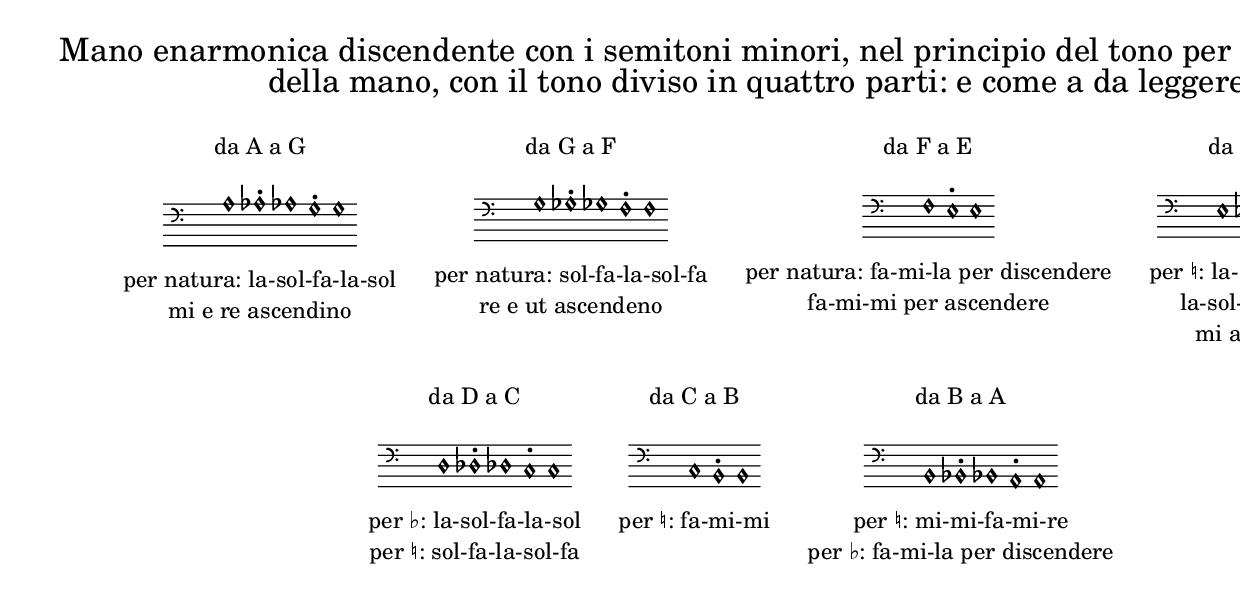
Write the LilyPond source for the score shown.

\version "2.22.2"

% Auto generated file

\header {
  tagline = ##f
}

dot = {
   \once \override Script.add-stem-support = ##f
   \once \override Script.toward-stem-shift = 0
   \once \override Script.skyline-horizontal-padding = 0
   \once \override Script.direction = 1
   \once \override Script.font-size = 1
}

\markup {
  \center-column {
    \line {
      \center-align
      \fontsize#3 { \concat { \normal-text "Mano enarmonica discendente con i semitoni minori, nel principio del tono per le sette lettere"} }
    }\line {
      \center-align
      \fontsize#3 { \concat { \normal-text "della mano, con il tono diviso in quattro parti: e come a da leggere"} }
    }
    \null
    \line {
      \center-column {
        \line {
          \left-align {  \normal-text "da A a G" }
        }

        \null
        \line {
          \score {
            <<
              \new Staff \with { instrumentName = ""} {
                \override Staff.TimeSignature.stencil = ##f
                \override Staff.NoteHead.style = #'baroque
                \accidentalStyle Score.forget
                \override Rest.style = #'mensural
                \override NoteHead.style = #'petrucci
                \cadenzaOn
                \clef "mensural-f"
                \key c #`((0 . ,NATURAL) (1 . ,NATURAL) (2 . ,NATURAL)
                          (3 . ,NATURAL) (4 . ,NATURAL) (5 . ,NATURAL)
                          (6 . ,NATURAL))  a1   \dot as1-.   as1   \dot g1-.   g1  
                \cadenzaOff
              }
            >>
            \layout {
              \context {
                \Score
                \override SpacingSpanner.common-shortest-duration = #(ly:make-moment 1)
              }
            }
          }
        }
        \null
        \line {
          \left-align {  \normal-text "per natura: la-sol-fa-la-sol" }
        }
        \line {
          \left-align {  \normal-text "mi e re ascendino" }
        }

      }
      \hspace #3 
      \center-column {
        \line {
          \left-align {  \normal-text "da G a F" }
        }

        \null
        \line {
          \score {
            <<
              \new Staff \with { instrumentName = ""} {
                \override Staff.TimeSignature.stencil = ##f
                \override Staff.NoteHead.style = #'baroque
                \accidentalStyle Score.forget
                \override Rest.style = #'mensural
                \override NoteHead.style = #'petrucci
                \cadenzaOn
                \clef "mensural-f"
                \key c #`((0 . ,NATURAL) (1 . ,NATURAL) (2 . ,NATURAL)
                          (3 . ,NATURAL) (4 . ,NATURAL) (5 . ,NATURAL)
                          (6 . ,NATURAL))  g1   \dot ges1-.   ges1   \dot f1-.   f1  
                \cadenzaOff
              }
            >>
            \layout {
              \context {
                \Score
                \override SpacingSpanner.common-shortest-duration = #(ly:make-moment 1)
              }
            }
          }
        }
        \null
        \line {
          \left-align {  \normal-text "per natura: sol-fa-la-sol-fa" }
        }
        \line {
          \left-align {  \normal-text "re e ut ascendeno" }
        }

      }
      \hspace #3 
      \center-column {
        \line {
          \left-align {  \normal-text "da F a E" }
        }

        \null
        \line {
          \score {
            <<
              \new Staff \with { instrumentName = ""} {
                \override Staff.TimeSignature.stencil = ##f
                \override Staff.NoteHead.style = #'baroque
                \accidentalStyle Score.forget
                \override Rest.style = #'mensural
                \override NoteHead.style = #'petrucci
                \cadenzaOn
                \clef "mensural-f"
                \key c #`((0 . ,NATURAL) (1 . ,NATURAL) (2 . ,NATURAL)
                          (3 . ,NATURAL) (4 . ,NATURAL) (5 . ,NATURAL)
                          (6 . ,NATURAL))  f1   \dot e1-.   e1  
                \cadenzaOff
              }
            >>
            \layout {
              \context {
                \Score
                \override SpacingSpanner.common-shortest-duration = #(ly:make-moment 1)
              }
            }
          }
        }
        \null
        \line {
          \left-align {  \normal-text "per natura: fa-mi-la per discendere" }
        }
        \line {
          \left-align {  \normal-text "fa-mi-mi per ascendere" }
        }

      }
      \hspace #3 
      \center-column {
        \line {
          \left-align {  \normal-text "da E a D" }
        }

        \null
        \line {
          \score {
            <<
              \new Staff \with { instrumentName = ""} {
                \override Staff.TimeSignature.stencil = ##f
                \override Staff.NoteHead.style = #'baroque
                \accidentalStyle Score.forget
                \override Rest.style = #'mensural
                \override NoteHead.style = #'petrucci
                \cadenzaOn
                \clef "mensural-f"
                \key c #`((0 . ,NATURAL) (1 . ,NATURAL) (2 . ,NATURAL)
                          (3 . ,NATURAL) (4 . ,NATURAL) (5 . ,NATURAL)
                          (6 . ,NATURAL))  e1   \dot es1-.   es1   \dot d1-.   d1  
                \cadenzaOff
              }
            >>
            \layout {
              \context {
                \Score
                \override SpacingSpanner.common-shortest-duration = #(ly:make-moment 1)
              }
            }
          }
        }
        \null
        \line {
          \left-align {  \normal-text "per ♮: la-sol-fa-mi-re" }
        }
        \line {
          \left-align {  \normal-text "la-sol-fa-la-sol" }
        }
        \line {
          \left-align {  \normal-text "mi ascende" }
        }

      }
      \hspace #3 
    }
    \null
    \null
    \line {      \center-column {
        \line {
          \left-align {  \normal-text "da D a C" }
        }

        \null
        \line {
          \score {
            <<
              \new Staff \with { instrumentName = ""} {
                \override Staff.TimeSignature.stencil = ##f
                \override Staff.NoteHead.style = #'baroque
                \accidentalStyle Score.forget
                \override Rest.style = #'mensural
                \override NoteHead.style = #'petrucci
                \cadenzaOn
                \clef "mensural-f"
                \key c #`((0 . ,NATURAL) (1 . ,NATURAL) (2 . ,NATURAL)
                          (3 . ,NATURAL) (4 . ,NATURAL) (5 . ,NATURAL)
                          (6 . ,NATURAL))  d1   \dot des1-.   des1   \dot c1-.   c1  
                \cadenzaOff
              }
            >>
            \layout {
              \context {
                \Score
                \override SpacingSpanner.common-shortest-duration = #(ly:make-moment 1)
              }
            }
          }
        }
        \null
        \line {
          \left-align {  \normal-text "per ♭: la-sol-fa-la-sol" }
        }
        \line {
          \left-align {  \normal-text "per ♮: sol-fa-la-sol-fa" }
        }

      }
      \hspace #3 
      \center-column {
        \line {
          \left-align {  \normal-text "da C a B" }
        }

        \null
        \line {
          \score {
            <<
              \new Staff \with { instrumentName = ""} {
                \override Staff.TimeSignature.stencil = ##f
                \override Staff.NoteHead.style = #'baroque
                \accidentalStyle Score.forget
                \override Rest.style = #'mensural
                \override NoteHead.style = #'petrucci
                \cadenzaOn
                \clef "mensural-f"
                \key c #`((0 . ,NATURAL) (1 . ,NATURAL) (2 . ,NATURAL)
                          (3 . ,NATURAL) (4 . ,NATURAL) (5 . ,NATURAL)
                          (6 . ,NATURAL))  c1   \dot b,1-.   b,1  
                \cadenzaOff
              }
            >>
            \layout {
              \context {
                \Score
                \override SpacingSpanner.common-shortest-duration = #(ly:make-moment 1)
              }
            }
          }
        }
        \null
        \line {
          \left-align {  \normal-text "per ♮: fa-mi-mi" }
        }

      }
      \hspace #3 
      \center-column {
        \line {
          \left-align {  \normal-text "da B a A" }
        }

        \null
        \line {
          \score {
            <<
              \new Staff \with { instrumentName = ""} {
                \override Staff.TimeSignature.stencil = ##f
                \override Staff.NoteHead.style = #'baroque
                \accidentalStyle Score.forget
                \override Rest.style = #'mensural
                \override NoteHead.style = #'petrucci
                \cadenzaOn
                \clef "mensural-f"
                \key c #`((0 . ,NATURAL) (1 . ,NATURAL) (2 . ,NATURAL)
                          (3 . ,NATURAL) (4 . ,NATURAL) (5 . ,NATURAL)
                          (6 . ,NATURAL))  b,1   \dot bes,1-.   bes,1   \dot a,1-.   a,1  
                \cadenzaOff
              }
            >>
            \layout {
              \context {
                \Score
                \override SpacingSpanner.common-shortest-duration = #(ly:make-moment 1)
              }
            }
          }
        }
        \null
        \line {
          \left-align {  \normal-text "per ♮: mi-mi-fa-mi-re" }
        }
        \line {
          \left-align {  \normal-text "per ♭: fa-mi-la per discendere" }
        }

      }
      \hspace #3 

    }
  }
}